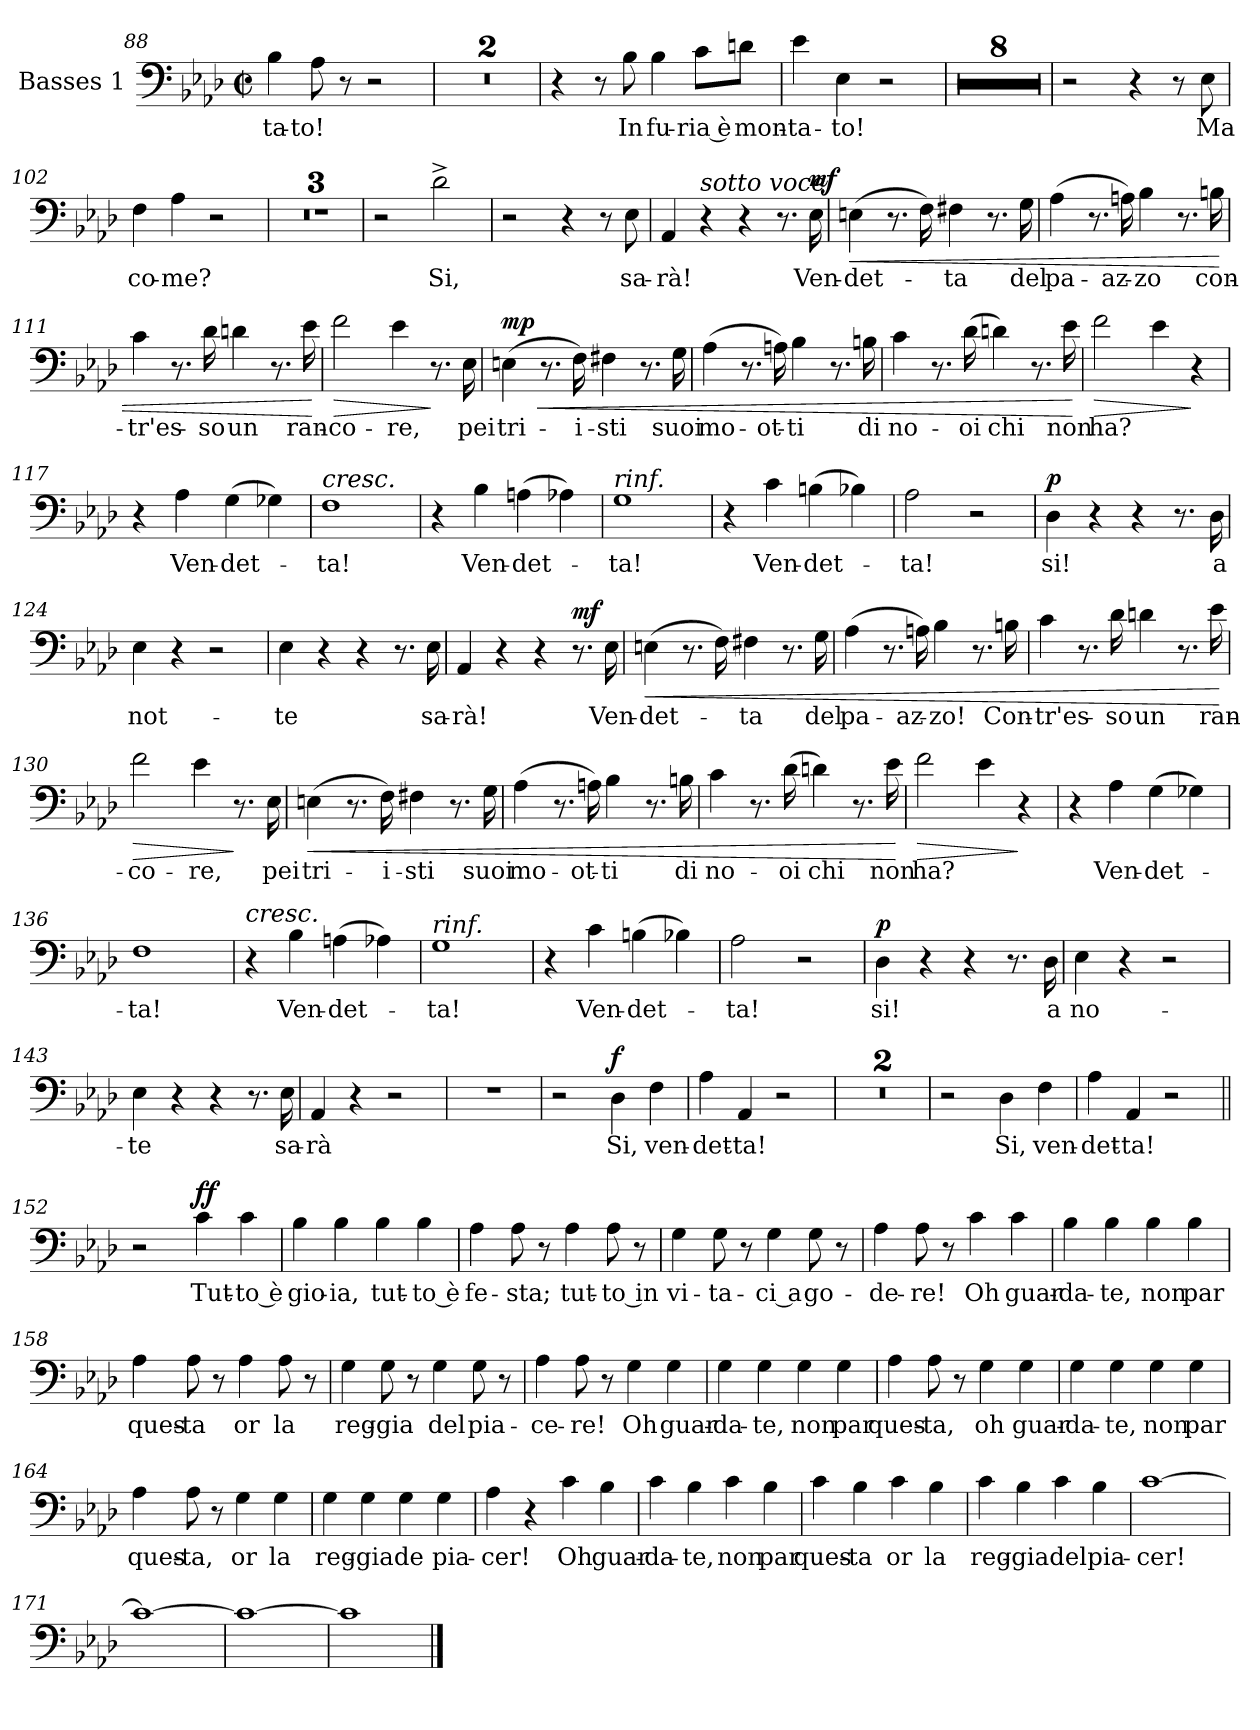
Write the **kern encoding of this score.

**kern	**text	**dynam
*part1	*part1	*part1
*staff1	*staff1	*staff1
*I"Basses 1	*	*
*I'B1.	*	*
*clefF4	*	*
*k[b-e-a-d-]	*	*
*M2/2	*	*
*met(c|)	*	*
=88	=88	=88
4B-\	-ta-	.
8A-\	-to!	.
8r	.	.
2r	.	.
=89	=89	=89
1r	.	.
!!LO:PB:g=z
=90	=90	=90
1r	.	.
=91	=91	=91
4r	.	.
8r	.	.
8B-\	In	.
4B-\	fu-	.
8c\L	-ria è	.
8dn\J	mon-	.
=92	=92	=92
4e-\	-ta-	.
4E-\	-to!	.
2r	.	.
!!LO:PB:g=z
=93	=93	=93
1r	.	.
=94	=94	=94
1r	.	.
=95	=95	=95
1r	.	.
!!LO:LB:g=z
=96	=96	=96
1r	.	.
=97	=97	=97
1r	.	.
=98	=98	=98
1r	.	.
!!LO:PB:g=z
=99	=99	=99
1r	.	.
=100	=100	=100
1r	.	.
=101	=101	=101
2r	.	.
4r	.	.
8r	.	.
8E-\	Ma	.
!!LO:PB:g=z
=102	=102	=102
4F\	co-	.
4A-\	-me?	.
2r	.	.
=103	=103	=103
1r	.	.
=104	=104	=104
1r	.	.
=105	=105	=105
1r	.	.
!!LO:PB:g=z
=106	=106	=106
2r	.	.
2d-^\	Si,	.
=107	=107	=107
2r	.	.
4r	.	.
8r	.	.
8E-\	sa-	.
=108	=108	=108
4AA-/	-rà!	.
!LO:TX:a:i:t=sotto voce	!	!
4r	.	.
4r	.	.
8.r	.	.
!	!	!LO:DY:a
16E-\	Ven-	mf
!!LO:PB:g=z
=109	=109	=109
!	!	!LO:HP:b
(4En\	-det-	<
8.r	.	.
16F\)	.	.
4F#X\	-ta	.
8.r	.	.
16G\	del	.
=110	=110	=110
(4A-\	pa-	.
8.r	.	.
16An\)	-az-	.
4B-\	-zo	.
8.r	.	.
16Bn\	con-	.
=111	=111	=111
4c\	-tr'es-	.
8.r	.	.
16d-\	-so	.
4dn\	un	.
8.r	.	.
16e-\	ran-	.
.	.	[
!!LO:PB:g=z
=112	=112	=112
!	!	!LO:HP:b
2f\	-co-	>
4e-\	-re,	.
8.r	.	]
16E-\	pei	.
=113	=113	=113
!	!	!LO:HP:b
!	!	!LO:DY:n=1:a
(4En\	tri-	< mp
8.r	.	.
16F\)	-i-	.
4F#X\	-sti	.
8.r	.	.
16G\	suoi	.
=114	=114	=114
(4A-\	mo-	.
8.r	.	.
16An\)	-ot-	.
4B-\	-ti	.
8.r	.	.
16Bn\	di	.
!!LO:PB:g=z
=115	=115	=115
4c\	no-	.
8.r	.	.
(16d-\	-oi	.
4dn\)	chi	.
8.r	.	.
16e-\	non	.
.	.	[
=116	=116	=116
!	!	!LO:HP:b
2f\	ha?	>
4e-\	.	.
4r	.	]
=117	=117	=117
4r	.	.
4A-\	Ven-	.
(4G\	-det-	.
4G-X\)	.	.
!!LO:PB:g=z
=118	=118	=118
!LO:TX:a:i:t=cresc.	!	!
1F	-ta!	.
=119	=119	=119
4r	.	.
4B-\	Ven-	.
(4An\	-det-	.
4A-X\)	.	.
=120	=120	=120
!LO:TX:a:i:t=rinf.	!	!
1G	-ta!	.
!!LO:PB:g=z
=121	=121	=121
4r	.	.
4c\	Ven-	.
(4Bn\	-det-	.
4B-X\)	.	.
=122	=122	=122
2A-\	-ta!	.
2r	.	.
=123	=123	=123
!	!	!LO:DY:a
4D-\	si!	p
4r	.	.
4r	.	.
8.r	.	.
16D-\	a	.
!!LO:PB:g=z
=124	=124	=124
4E-\	not-	.
4r	.	.
2r	.	.
=125	=125	=125
4E-\	-te	.
4r	.	.
4r	.	.
8.r	.	.
16E-\	sa-	.
=126	=126	=126
4AA-/	-rà!	.
4r	.	.
4r	.	.
!	!	!LO:DY:a
8.r	.	mf
16E-\	Ven-	.
!!LO:PB:g=z
=127	=127	=127
!	!	!LO:HP:b
(4En\	-det-	<
8.r	.	.
16F\)	.	.
4F#X\	-ta	.
8.r	.	.
16G\	del	.
=128	=128	=128
(4A-\	pa-	.
8.r	.	.
16An\)	-az-	.
4B-\	-zo!	.
8.r	.	.
16Bn\	Con-	.
=129	=129	=129
4c\	-tr'es-	.
8.r	.	.
16d-\	-so	.
4dn\	un	.
8.r	.	.
16e-\	ran-	.
.	.	[
!!LO:PB:g=z
=130	=130	=130
!	!	!LO:HP:b
2f\	-co-	>
4e-\	-re,	.
8.r	.	]
16E-\	pei	.
=131	=131	=131
!	!	!LO:HP:b
(4En\	tri-	<
8.r	.	.
16F\)	-i-	.
4F#X\	-sti	.
8.r	.	.
16G\	suoi	.
=132	=132	=132
(4A-\	mo-	.
8.r	.	.
16An\)	-ot-	.
4B-\	-ti	.
8.r	.	.
16Bn\	di	.
!!LO:PB:g=z
=133	=133	=133
4c\	no-	.
8.r	.	.
(16d-\	-oi	.
4dn\)	chi	.
8.r	.	.
16e-\	-non	.
.	.	[
=134	=134	=134
!	!	!LO:HP:b
2f\	ha?	>
4e-\	.	.
4r	.	]
=135	=135	=135
4r	.	.
4A-\	Ven-	.
(4G\	-det-	.
4G-X\)	.	.
!!LO:PB:g=z
=136	=136	=136
1F	-ta!	.
=137	=137	=137
!LO:TX:a:i:t=cresc.	!	!
4r	.	.
4B-\	Ven-	.
(4An\	-det-	.
4A-X\)	.	.
=138	=138	=138
!LO:TX:a:i:t=rinf.	!	!
1G	-ta!	.
=139	=139	=139
4r	.	.
4c\	Ven-	.
(4Bn\	-det-	.
4B-X\)	.	.
!!LO:PB:g=z
=140	=140	=140
2A-\	-ta!	.
2r	.	.
=141	=141	=141
!	!	!LO:DY:a
4D-\	si!	p
4r	.	.
4r	.	.
8.r	.	.
16D-\	a	.
=142	=142	=142
4E-\	no-	.
4r	.	.
2r	.	.
!!LO:PB:g=z
=143	=143	=143
4E-\	-te	.
4r	.	.
4r	.	.
8.r	.	.
16E-\	sa-	.
=144	=144	=144
4AA-/	-rà	.
4r	.	.
2r	.	.
=145	=145	=145
1r	.	.
=146	=146	=146
2r	.	.
!	!	!LO:DY:a
4D-\	Si,	f
4F\	ven-	.
=147	=147	=147
4A-\	-det-	.
4AA-/	-ta!	.
2r	.	.
!!LO:PB:g=z
=148	=148	=148
1r	.	.
=149	=149	=149
1r	.	.
=150	=150	=150
2r	.	.
4D-\	Si,	.
4F\	ven-	.
=151	=151	=151
4A-\	-det-	.
4AA-/	-ta!	.
2r	.	.
=152||	=152||	=152||
2r	.	.
!	!	!LO:DY:a
4c\	Tut-	ff
4c\	-to è	.
!!LO:PB:g=z
=153	=153	=153
4B-\	gio-	.
4B-\	-ia,	.
4B-\	tut-	.
4B-\	-to è	.
=154	=154	=154
4A-\	fe-	.
8A-\	-sta;	.
8r	.	.
4A-\	tut-	.
8A-\	-to in	.
8r	.	.
=155	=155	=155
4G\	vi-	.
8G\	-ta-	.
8r	.	.
4G\	-ci a	.
8G\	go-	.
8r	.	.
=156	=156	=156
4A-\	-de-	.
8A-\	-re!	.
8r	.	.
4c\	Oh	.
4c\	guar-	.
!!LO:PB:g=z
=157	=157	=157
4B-\	-da-	.
4B-\	-te,	.
4B-\	non	.
4B-\	par	.
=158	=158	=158
4A-\	ques-	.
8A-\	-ta	.
8r	.	.
4A-\	or	.
8A-\	la	.
8r	.	.
=159	=159	=159
4G\	reg-	.
8G\	-gia	.
8r	.	.
4G\	del	.
8G\	pia-	.
8r	.	.
=160	=160	=160
4A-\	-ce-	.
8A-\	-re!	.
8r	.	.
4G\	Oh	.
4G\	guar-	.
!!LO:PB:g=z
=161	=161	=161
4G\	-da-	.
4G\	-te,	.
4G\	non	.
4G\	par	.
=162	=162	=162
4A-\	ques-	.
8A-\	-ta,	.
8r	.	.
4G\	oh	.
4G\	guar-	.
=163	=163	=163
4G\	-da-	.
4G\	-te,	.
4G\	non	.
4G\	par	.
=164	=164	=164
4A-\	ques-	.
8A-\	-ta,	.
8r	.	.
4G\	or	.
4G\	la	.
=165	=165	=165
4G\	reg-	.
4G\	-gia	.
4G\	de	.
4G\	pia-	.
!!LO:PB:g=z
=166	=166	=166
4A-\	-cer!	.
4r	.	.
4c\	Oh	.
4B-\	guar-	.
=167	=167	=167
4c\	-da-	.
4B-\	-te,	.
4c\	non	.
4B-\	par	.
=168	=168	=168
4c\	-ques-	.
4B-\	-ta	.
4c\	or	.
4B-\	la	.
=169	=169	=169
4c\	reg-	.
4B-\	-gia	.
4c\	del	.
4B-\	pia-	.
=170	=170	=170
[1c	-cer!	.
!!LO:PB:g=z
=171	=171	=171
1c_	.	.
=172	=172	=172
1c_	.	.
=173	=173	=173
1c]	.	.
==	==	==
*-	*-	*-
